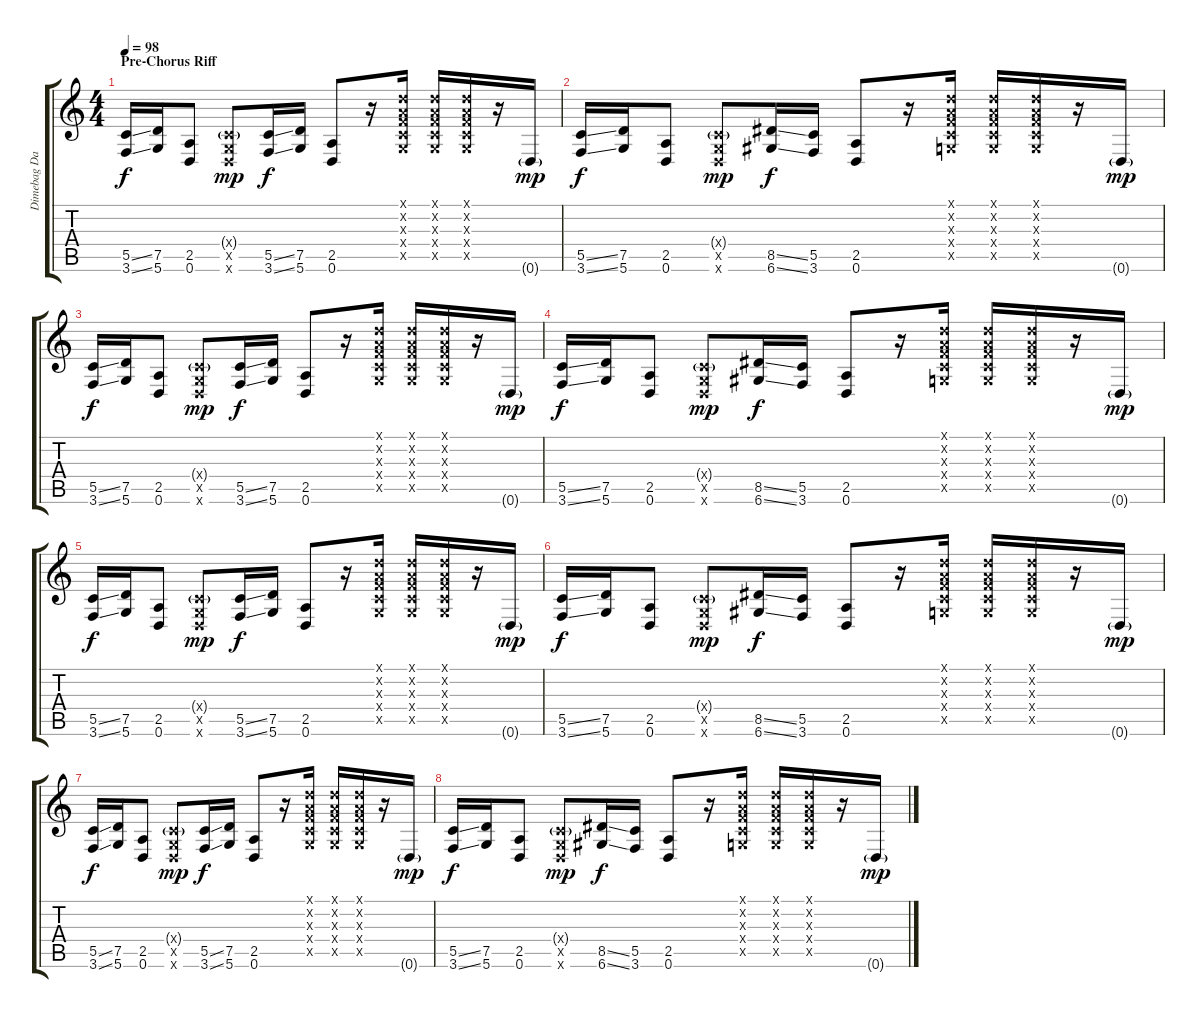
\track ("Dimebag Darrell" "Dimebag Da") {instrument overdrivenguitar}
\staff {score tabs}
\tuning (D4 A3 F3 C3 G2 D2) {hide}
\ts (4 4)
\section ("" "Pre-Chorus Riff")
\tempo 98
\clef g2
\ks c
(5.5{ss} 3.6{ss}).16{dy f} (7.5 5.6).16 (2.5 0.6).8 (0.4{g x} 0.5{x} 0.6{x}).8{dy mp} (5.5{ss} 3.6{ss}).16{dy f} (7.5 5.6).16 (2.5 0.6).8 r.16 (0.1{x} 0.2{x} 0.3{x} 0.4{x} 0.5{x}).16 (0.1{x} 0.2{x} 0.3{x} 0.4{x} 0.5{x}).16 (0.1{x} 0.2{x} 0.3{x} 0.4{x} 0.5{x}).16 r.16 0.6{g}.16{dy mp} |
(5.5{ss} 3.6{ss}).16{dy f} (7.5 5.6).16 (2.5 0.6).8 (0.4{g x} 0.5{x} 0.6{x}).8{dy mp} (8.5{ss} 6.6{ss}).16{dy f} (5.5 3.6).16 (2.5 0.6).8 r.16 (0.1{x} 0.2{x} 0.3{x} 0.4{x} 0.5{x}).16 (0.1{x} 0.2{x} 0.3{x} 0.4{x} 0.5{x}).16 (0.1{x} 0.2{x} 0.3{x} 0.4{x} 0.5{x}).16 r.16 0.6{g}.16{dy mp} |
(5.5{ss} 3.6{ss}).16{dy f} (7.5 5.6).16 (2.5 0.6).8 (0.4{g x} 0.5{x} 0.6{x}).8{dy mp} (5.5{ss} 3.6{ss}).16{dy f} (7.5 5.6).16 (2.5 0.6).8 r.16 (0.1{x} 0.2{x} 0.3{x} 0.4{x} 0.5{x}).16 (0.1{x} 0.2{x} 0.3{x} 0.4{x} 0.5{x}).16 (0.1{x} 0.2{x} 0.3{x} 0.4{x} 0.5{x}).16 r.16 0.6{g}.16{dy mp} |
(5.5{ss} 3.6{ss}).16{dy f} (7.5 5.6).16 (2.5 0.6).8 (0.4{g x} 0.5{x} 0.6{x}).8{dy mp} (8.5{ss} 6.6{ss}).16{dy f} (5.5 3.6).16 (2.5 0.6).8 r.16 (0.1{x} 0.2{x} 0.3{x} 0.4{x} 0.5{x}).16 (0.1{x} 0.2{x} 0.3{x} 0.4{x} 0.5{x}).16 (0.1{x} 0.2{x} 0.3{x} 0.4{x} 0.5{x}).16 r.16 0.6{g}.16{dy mp} |
(5.5{ss} 3.6{ss}).16{dy f} (7.5 5.6).16 (2.5 0.6).8 (0.4{g x} 0.5{x} 0.6{x}).8{dy mp} (5.5{ss} 3.6{ss}).16{dy f} (7.5 5.6).16 (2.5 0.6).8 r.16 (0.1{x} 0.2{x} 0.3{x} 0.4{x} 0.5{x}).16 (0.1{x} 0.2{x} 0.3{x} 0.4{x} 0.5{x}).16 (0.1{x} 0.2{x} 0.3{x} 0.4{x} 0.5{x}).16 r.16 0.6{g}.16{dy mp} |
(5.5{ss} 3.6{ss}).16{dy f} (7.5 5.6).16 (2.5 0.6).8 (0.4{g x} 0.5{x} 0.6{x}).8{dy mp} (8.5{ss} 6.6{ss}).16{dy f} (5.5 3.6).16 (2.5 0.6).8 r.16 (0.1{x} 0.2{x} 0.3{x} 0.4{x} 0.5{x}).16 (0.1{x} 0.2{x} 0.3{x} 0.4{x} 0.5{x}).16 (0.1{x} 0.2{x} 0.3{x} 0.4{x} 0.5{x}).16 r.16 0.6{g}.16{dy mp} |
(5.5{ss} 3.6{ss}).16{dy f} (7.5 5.6).16 (2.5 0.6).8 (0.4{g x} 0.5{x} 0.6{x}).8{dy mp} (5.5{ss} 3.6{ss}).16{dy f} (7.5 5.6).16 (2.5 0.6).8 r.16 (0.1{x} 0.2{x} 0.3{x} 0.4{x} 0.5{x}).16 (0.1{x} 0.2{x} 0.3{x} 0.4{x} 0.5{x}).16 (0.1{x} 0.2{x} 0.3{x} 0.4{x} 0.5{x}).16 r.16 0.6{g}.16{dy mp} |
(5.5{ss} 3.6{ss}).16{dy f} (7.5 5.6).16 (2.5 0.6).8 (0.4{g x} 0.5{x} 0.6{x}).8{dy mp} (8.5{ss} 6.6{ss}).16{dy f} (5.5 3.6).16 (2.5 0.6).8 r.16 (0.1{x} 0.2{x} 0.3{x} 0.4{x} 0.5{x}).16 (0.1{x} 0.2{x} 0.3{x} 0.4{x} 0.5{x}).16 (0.1{x} 0.2{x} 0.3{x} 0.4{x} 0.5{x}).16 r.16 0.6{g}.16{dy mp}
